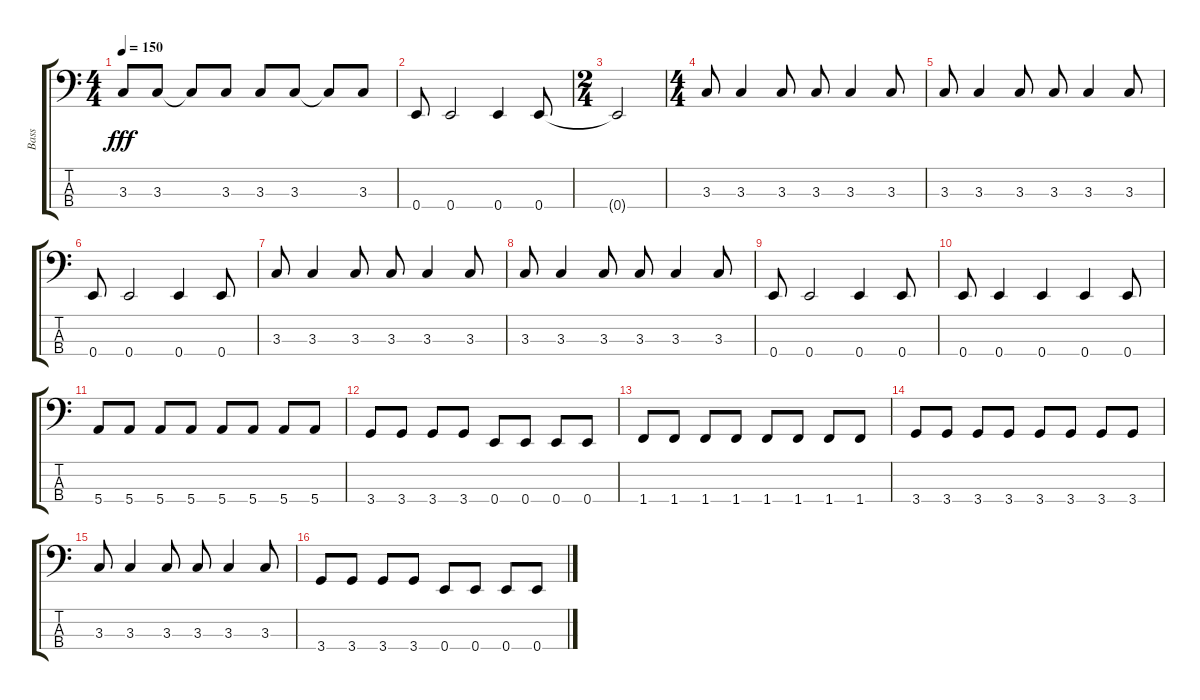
\track ("Bass" "Bass") {instrument electricbasspick}
\staff {score tabs}
\tuning (G2 D2 A1 E1) {hide}
\ts (4 4)
\tempo 150
\clef f4
\ks c
3.3.8{dy fff} 3.3.8 3.3{t}.8 3.3.8 3.3.8 3.3.8 3.3{t}.8 3.3.8 |
0.4.8 0.4.2 0.4.4 0.4.8 |
\ts (2 4)
0.4{t}.2 |
\ts (4 4)
3.3.8 3.3.4 3.3.8 3.3.8 3.3.4 3.3.8 |
3.3.8 3.3.4 3.3.8 3.3.8 3.3.4 3.3.8 |
0.4.8 0.4.2 0.4.4 0.4.8 |
3.3.8 3.3.4 3.3.8 3.3.8 3.3.4 3.3.8 |
3.3.8 3.3.4 3.3.8 3.3.8 3.3.4 3.3.8 |
0.4.8 0.4.2 0.4.4 0.4.8 |
0.4.8 0.4.4 0.4.4 0.4.4 0.4.8 |
5.4.8 5.4.8 5.4.8 5.4.8 5.4.8 5.4.8 5.4.8 5.4.8 |
3.4.8 3.4.8 3.4.8 3.4.8 0.4.8 0.4.8 0.4.8 0.4.8 |
1.4.8 1.4.8 1.4.8 1.4.8 1.4.8 1.4.8 1.4.8 1.4.8 |
3.4.8 3.4.8 3.4.8 3.4.8 3.4.8 3.4.8 3.4.8 3.4.8 |
3.3.8 3.3.4 3.3.8 3.3.8 3.3.4 3.3.8 |
3.4.8 3.4.8 3.4.8 3.4.8 0.4.8 0.4.8 0.4.8 0.4.8
